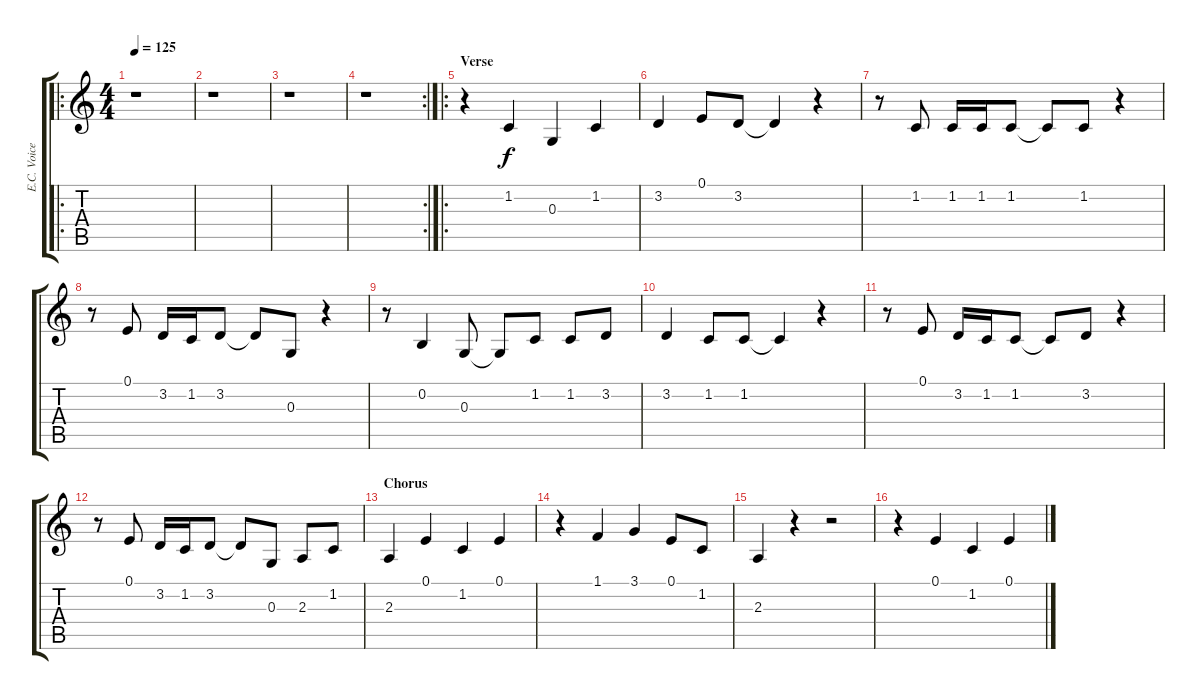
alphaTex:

\track ("E.C. Voice" "E.C. Voice") {instrument harmonica}
\staff {score tabs}
\tuning (E4 B3 G3 D3 A2 E2) {hide}
\ro
\ts (4 4)
\tempo 125
\clef g2
\ks c
r.1{dy f instrument harmonica} |
r.1 |
r.1 |
\rc 2
r.1 |
\ro
\section ("" "Verse")
r.4 1.2.4 0.3.4 1.2.4 |
3.2.4 0.1.8 3.2.8 3.2{t}.4 r.4 |
r.8 1.2.8 1.2.16 1.2.16 1.2.8 1.2{t}.8 1.2.8 r.4 |
r.8 0.1.8 3.2.16 1.2.16 3.2.8 3.2{t}.8 0.3.8 r.4 |
r.8 0.2.4 0.3.8 0.3{t}.8 1.2.8 1.2.8 3.2.8 |
3.2.4 1.2.8 1.2.8 1.2{t}.4 r.4 |
r.8 0.1.8 3.2.16 1.2.16 1.2.8 1.2{t}.8 3.2.8 r.4 |
r.8 0.1.8 3.2.16 1.2.16 3.2.8 3.2{t}.8 0.3.8 2.3.8 1.2.8 |
\section ("" "Chorus")
2.3.4 0.1.4 1.2.4 0.1.4 |
r.4 1.1.4 3.1.4 0.1.8 1.2.8 |
2.3.4 r.4 r.2 |
r.4 0.1.4 1.2.4 0.1.4
